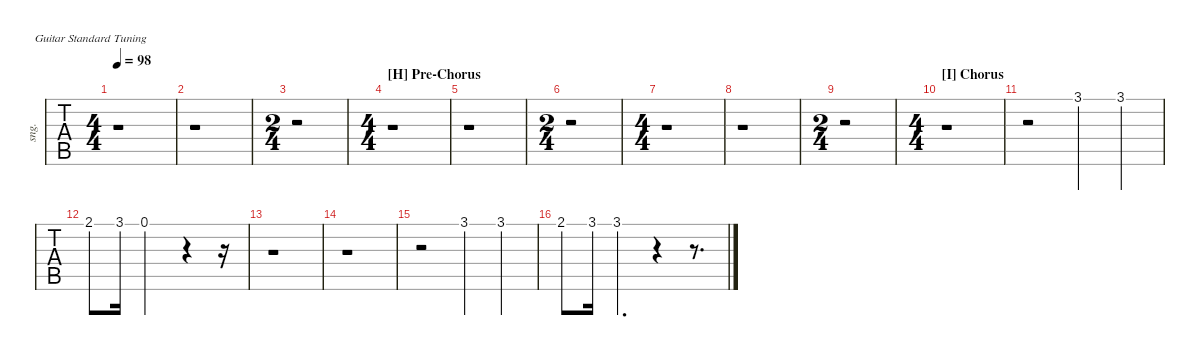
\defaultSystemsLayout 4
\hideDynamics
\bracketExtendMode nobrackets
\track ("V. Harmony" "sng.") {instrument voiceoohs}
\staff {tabs}
\tuning (E4 B3 G3 D3 A2 E2)
\ts (4 4)
\beaming (8 2 2 2 2)
\tempo 98
\clef g2
\ks eminor
r.1{dy mf} |
r.1 |
\ts (2 4)
\beaming (8 2 2)
r.2 |
\ts (4 4)
\beaming (8 2 2 2 2)
\section ("H" "Pre-Chorus")
r.1 |
r.1 |
\ts (2 4)
\beaming (8 2 2)
r.2 |
\ts (4 4)
\beaming (8 2 2 2 2)
r.1 |
r.1 |
\ts (2 4)
\beaming (8 2 2)
r.2 |
\ts (4 4)
\beaming (8 2 2 2 2)
\section ("I" "Chorus")
r.1 |
r.2 3.1{acc forcenatural}.4 3.1{acc forcenatural}.4 |
2.1{acc #}.8 3.1{acc forcenatural}.16 0.1{acc forcenatural}.2 r.4 r.16 |
r.1 |
r.1 |
r.2 3.1{acc forcenatural}.4 3.1{acc forcenatural}.4 |
2.1{acc #}.8 3.1{acc forcenatural}.16 3.1{acc forcenatural}.4{d} r.4 r.8{d}
